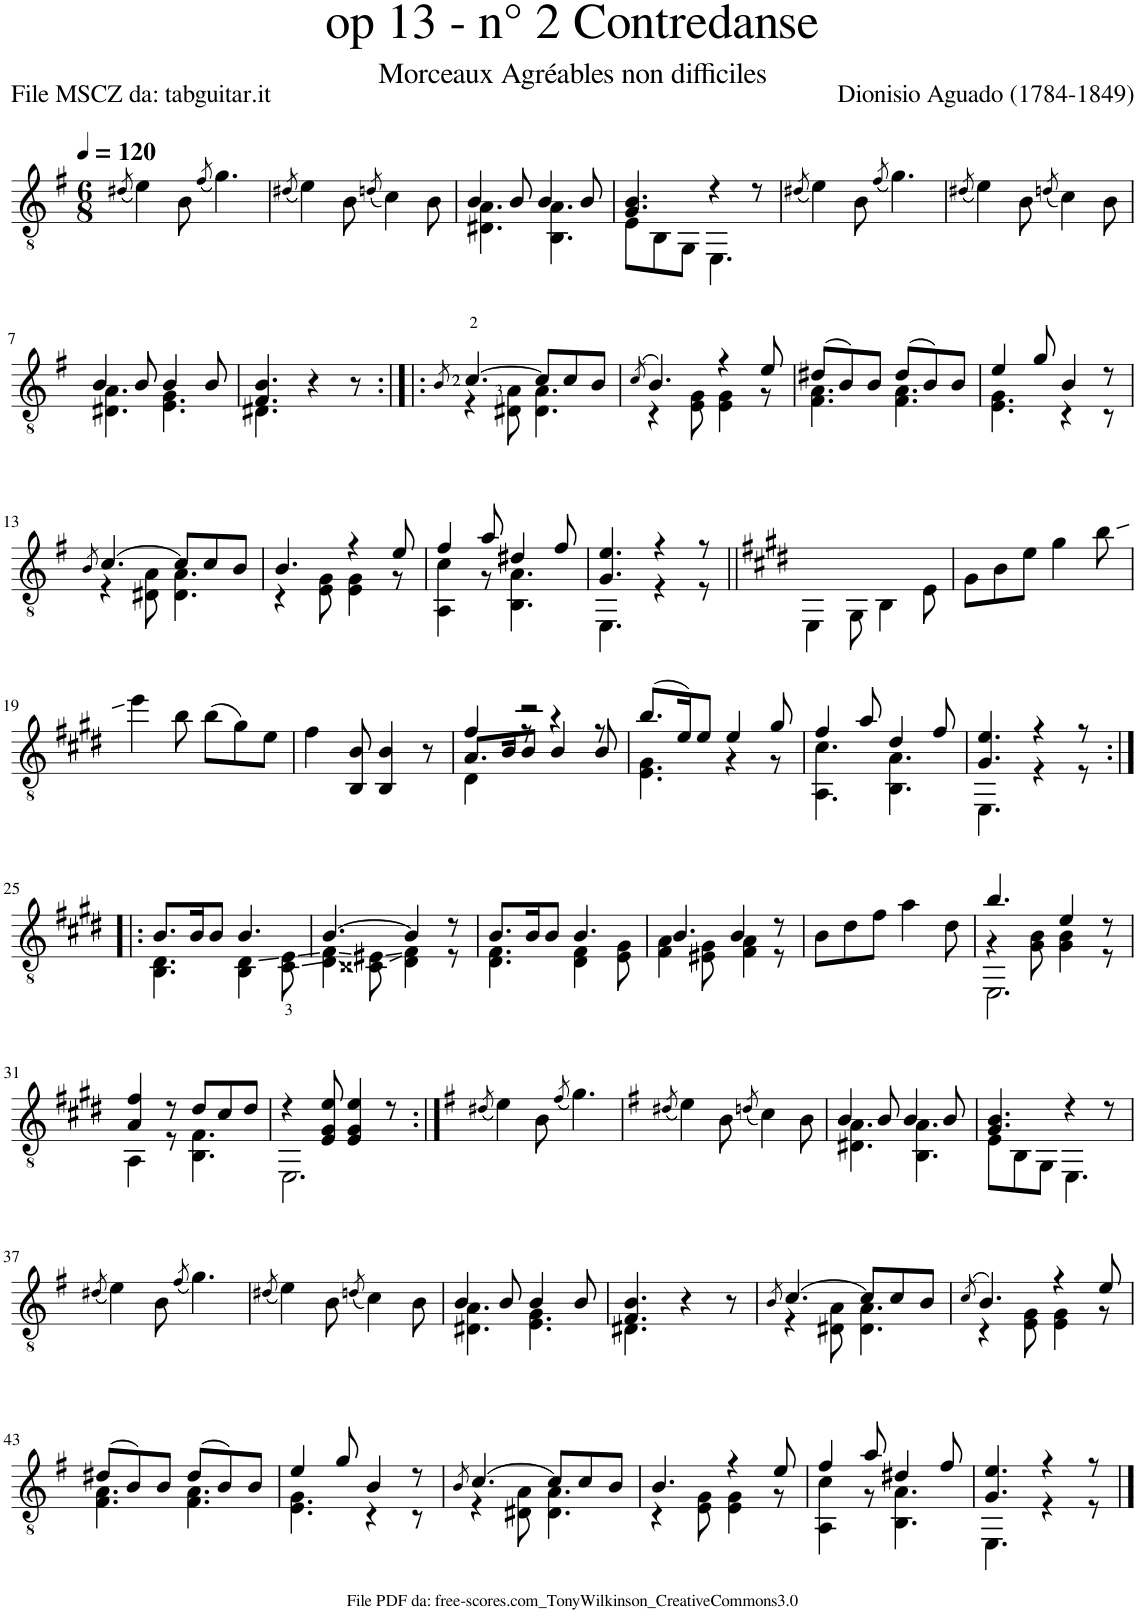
**kern
*part1
*staff1
*I"Guitar
*I'Guit.
*clefGv2
*k[f#]
*M6/8
*MM120
=1
(8qd#X/
4e\)
8B\
(8qf#/
4.g\)
=2
(8qd#X/
4e\)
8B\
(8qdn/
4c\)
8B\
=3
*^
4B/	4.D#X\ 4.A\
8B/	.
4B/	4.BB\ 4.A\
8B/	.
=4	=4
4.G/ 4.B/	8E\L
.	8BB\
.	8GG\J
4r	4.EE\
8r	.
*v	*v
=5
(8qd#X/
4e\)
8B\
(8qf#/
4.g\)
=6
(8qd#X/
4e\)
8B\
(8qdn/
4c\)
8B\
!!LO:LB:g=z
=7
*^
4B/	4.D#X\ 4.A\
8B/	.
4B/	4.E\ 4.G\
8B/	.
=8	=8
4.F#/ 4.B/	4.D#X\
4r	4.ryy
8r	.
=9:|!|:	=9:|!|:
8qB/	.
[4.c/	4r
.	8D#X\ 8A\
8c/L]	4.D#\ 4.A\
8c/	.
8B/J	.
=10	=10
(8qc/	.
4.B/)	4r
.	8E\ 8G\
4r	4E\ 4G\
8e/	8r
=11	=11
(8d#X/L	4.F#\ 4.A\
8B/)	.
8B/J	.
(8d#/L	4.F#\ 4.A\
8B/)	.
8B/J	.
=12	=12
4e/	4.E\ 4.G\
8g/	.
4B/	4r
8r	8r
!!LO:LB:g=z	!!
=13	=13
8qB/	.
[4.c/	4r
.	8D#X\ 8A\
8c/L]	4.D#\ 4.A\
8c/	.
8B/J	.
=14	=14
4.B/	4r
.	8E\ 8G\
4r	4E\ 4G\
8e/	8r
=15	=15
4f#/	4AA\ 4c\
8a/	8r
4d#X/	4.BB\ 4.A\
8f#/	.
=16	=16
4.G/ 4.e/	4.EE\
4r	4r
8r	8r
*v	*v
=17||
*k[f#c#g#d#]
4EE\
8GG#\
4BB\
8E\
=18
8G#\L
8B\
8e\J
4g#\
8b\
!!LO:LB:g=z
=19
4ee\
8b\
(8b\L
8g#\)
8e\J
=20
4f#\
8BB/ 8B/
4BB/ 4B/
8r
=21
*^
*	*^
4f#/	4D#\	8.A/L
.	.	16B/K
2r	8r	8B/J
.	4r	4B/
.	8r	8B/
*	*v	*v
=22	=22
(8.b/L	4.E\ 4.G#\
16e/K)	.
8e/J	.
4e/	4r
8g#/	8r
=23	=23
4f#/	4.AA\ 4.c#\
8a/	.
4d#/	4.BB\ 4.A\
8f#/	.
=24	=24
4.G#/ 4.e/	4.EE\
4r	4r
8r	8r
!!LO:LB:g=z	!!
=25:|!|:	=25:|!|:
8.B/L	4.BB\ 4.D#\
16B/K	.
8B/J	.
4.B/	4BB\ 4D#\
.	8C#\ 8E\
=26	=26
[4.B/	4D#\ 4F#\
.	8C##X\ 8E#X\
4B/]	4D#\ 4F#\
8r	8r
=27	=27
8.B/L	4.D#\ 4.F#\
16B/K	.
8B/J	.
4.B/	4D#\ 4F#\
.	8E\ 8G#\
=28	=28
4.B/	4F#\ 4A\
.	8E#X\ 8G#\
4B/	4F#\ 4A\
8r	8r
*v	*v
=29
8B\L
8d#\
8f#\J
4a\
8d#\
=30
*^
*	*^
4.b/	4r	2.EE\
.	8G#\ 8B\	.
4e/	4G#\ 4B\	.
8r	8r	.
*	*v	*v
!!LO:LB:g=z
=31	=31
4A/ 4f#/	4AA\
8r	8r
8d#/L	4.BB\ 4.F#\
8c#/	.
8d#/J	.
=32	=32
4r	2.EE\
8E/ 8G#/ 8e/	.
4E/ 4G#/ 4e/	.
8r	.
*v	*v
=33:|!
*k[f#]
(8qd#X/
4e\)
8B\
(8qf#/
4.g\)
=34
*k[f#]
(8qd#X/
4e\)
8B\
(8qdn/
4c\)
8B\
=35
*^
4B/	4.D#X\ 4.A\
8B/	.
4B/	4.BB\ 4.A\
8B/	.
=36	=36
4.G/ 4.B/	8E\L
.	8BB\
.	8GG\J
4r	4.EE\
8r	.
*v	*v
!!LO:LB:g=z
=37
(8qd#X/
4e\)
8B\
(8qf#/
4.g\)
=38
(8qd#X/
4e\)
8B\
(8qdn/
4c\)
8B\
=39
*^
4B/	4.D#X\ 4.A\
8B/	.
4B/	4.E\ 4.G\
8B/	.
=40	=40
4.F#/ 4.B/	4.D#X\
4r	4.ryy
8r	.
=41	=41
8qB/	.
[4.c/	4r
.	8D#X\ 8A\
8c/L]	4.D#\ 4.A\
8c/	.
8B/J	.
=42	=42
(8qc/	.
4.B/)	4r
.	8E\ 8G\
4r	4E\ 4G\
8e/	8r
!!LO:LB:g=z	!!
=43	=43
(8d#X/L	4.F#\ 4.A\
8B/)	.
8B/J	.
(8d#/L	4.F#\ 4.A\
8B/)	.
8B/J	.
=44	=44
4e/	4.E\ 4.G\
8g/	.
4B/	4r
8r	8r
=45	=45
8qB/	.
[4.c/	4r
.	8D#X\ 8A\
8c/L]	4.D#\ 4.A\
8c/	.
8B/J	.
=46	=46
4.B/	4r
.	8E\ 8G\
4r	4E\ 4G\
8e/	8r
=47	=47
4f#/	4AA\ 4c\
8a/	8r
4d#X/	4.BB\ 4.A\
8f#/	.
=48	=48
4.G/ 4.e/	4.EE\
4r	4r
8r	8r
*v	*v
==
*-
